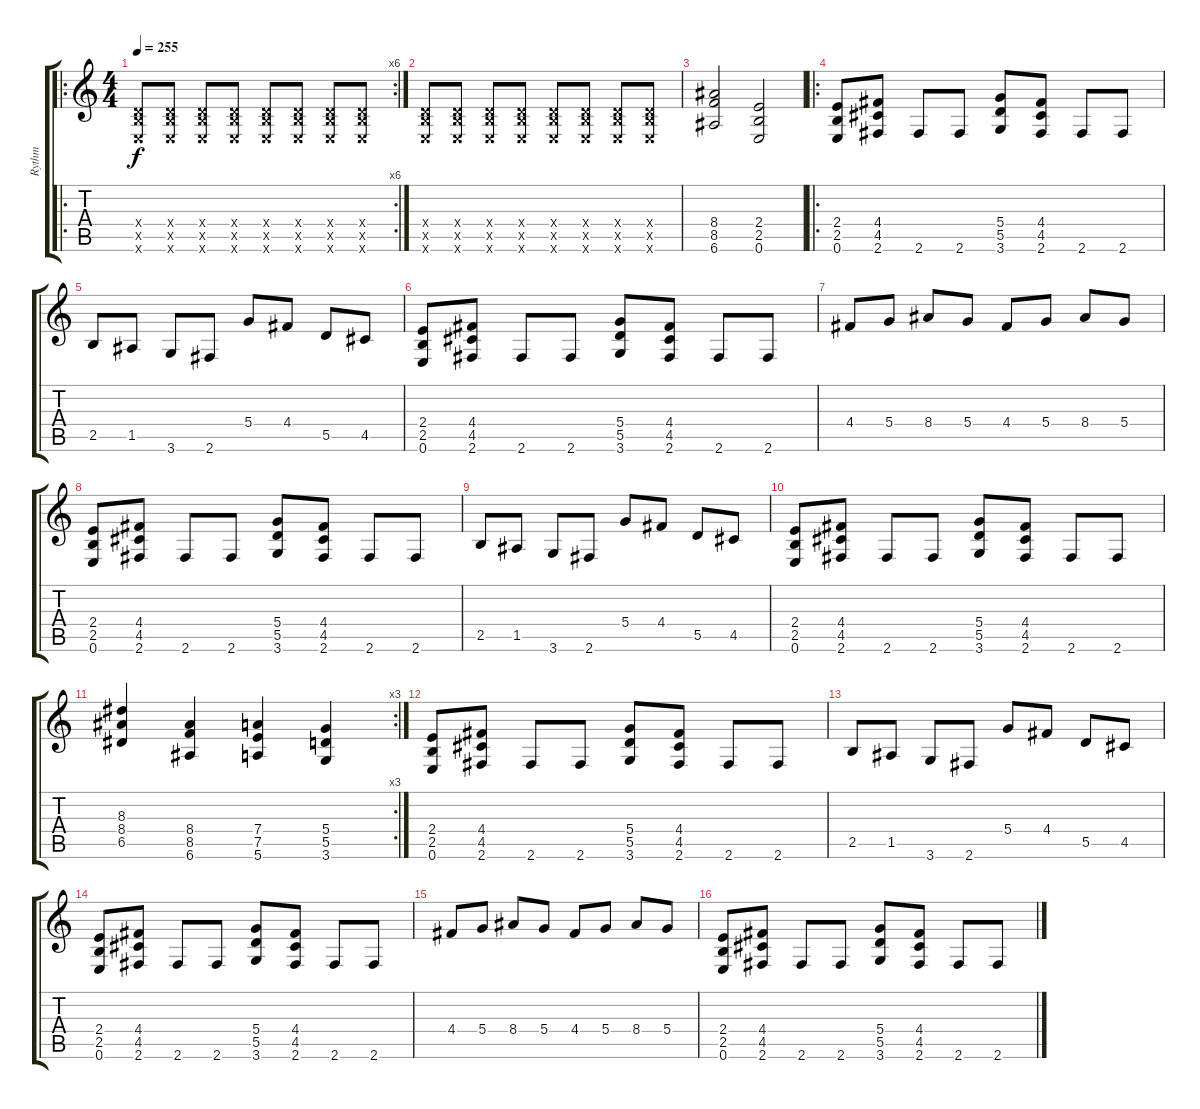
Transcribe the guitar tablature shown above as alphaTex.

\track ("Rythm" "Rythm") {instrument distortionguitar}
\staff {score tabs}
\tuning (E4 B3 G3 D3 A2 E2) {hide}
\ro
\rc 6
\ts (4 4)
\tempo 255
\clef g2
\ks c
(0.4{x} 2.5{x} 0.6{x}).8{dy f instrument distortionguitar} (0.4{x} 2.5{x} 0.6{x}).8 (0.4{x} 2.5{x} 0.6{x}).8 (0.4{x} 2.5{x} 0.6{x}).8 (0.4{x} 2.5{x} 0.6{x}).8 (0.4{x} 2.5{x} 0.6{x}).8 (0.4{x} 2.5{x} 0.6{x}).8 (0.4{x} 2.5{x} 0.6{x}).8 |
(0.4{x} 2.5{x} 0.6{x}).8 (0.4{x} 2.5{x} 0.6{x}).8 (0.4{x} 2.5{x} 0.6{x}).8 (0.4{x} 2.5{x} 0.6{x}).8 (0.4{x} 2.5{x} 0.6{x}).8 (0.4{x} 2.5{x} 0.6{x}).8 (0.4{x} 2.5{x} 0.6{x}).8 (0.4{x} 2.5{x} 0.6{x}).8 |
(8.4 8.5 6.6).2 (2.4 2.5 0.6).2 |
\ro
(2.4 2.5 0.6).8 (4.4 4.5 2.6).8 2.6.8 2.6.8 (5.4 5.5 3.6).8 (4.4 4.5 2.6).8 2.6.8 2.6.8 |
2.5.8 1.5.8 3.6.8 2.6.8 5.4.8 4.4.8 5.5.8 4.5.8 |
(2.4 2.5 0.6).8 (4.4 4.5 2.6).8 2.6.8 2.6.8 (5.4 5.5 3.6).8 (4.4 4.5 2.6).8 2.6.8 2.6.8 |
4.4.8 5.4.8 8.4.8 5.4.8 4.4.8 5.4.8 8.4.8 5.4.8 |
(2.4 2.5 0.6).8 (4.4 4.5 2.6).8 2.6.8 2.6.8 (5.4 5.5 3.6).8 (4.4 4.5 2.6).8 2.6.8 2.6.8 |
2.5.8 1.5.8 3.6.8 2.6.8 5.4.8 4.4.8 5.5.8 4.5.8 |
(2.4 2.5 0.6).8 (4.4 4.5 2.6).8 2.6.8 2.6.8 (5.4 5.5 3.6).8 (4.4 4.5 2.6).8 2.6.8 2.6.8 |
\rc 3
(8.3 8.4 6.5).4 (8.4 8.5 6.6).4 (7.4 7.5 5.6).4 (5.4 5.5 3.6).4 |
(2.4 2.5 0.6).8 (4.4 4.5 2.6).8 2.6.8 2.6.8 (5.4 5.5 3.6).8 (4.4 4.5 2.6).8 2.6.8 2.6.8 |
2.5.8 1.5.8 3.6.8 2.6.8 5.4.8 4.4.8 5.5.8 4.5.8 |
(2.4 2.5 0.6).8 (4.4 4.5 2.6).8 2.6.8 2.6.8 (5.4 5.5 3.6).8 (4.4 4.5 2.6).8 2.6.8 2.6.8 |
4.4.8 5.4.8 8.4.8 5.4.8 4.4.8 5.4.8 8.4.8 5.4.8 |
(2.4 2.5 0.6).8 (4.4 4.5 2.6).8 2.6.8 2.6.8 (5.4 5.5 3.6).8 (4.4 4.5 2.6).8 2.6.8 2.6.8
